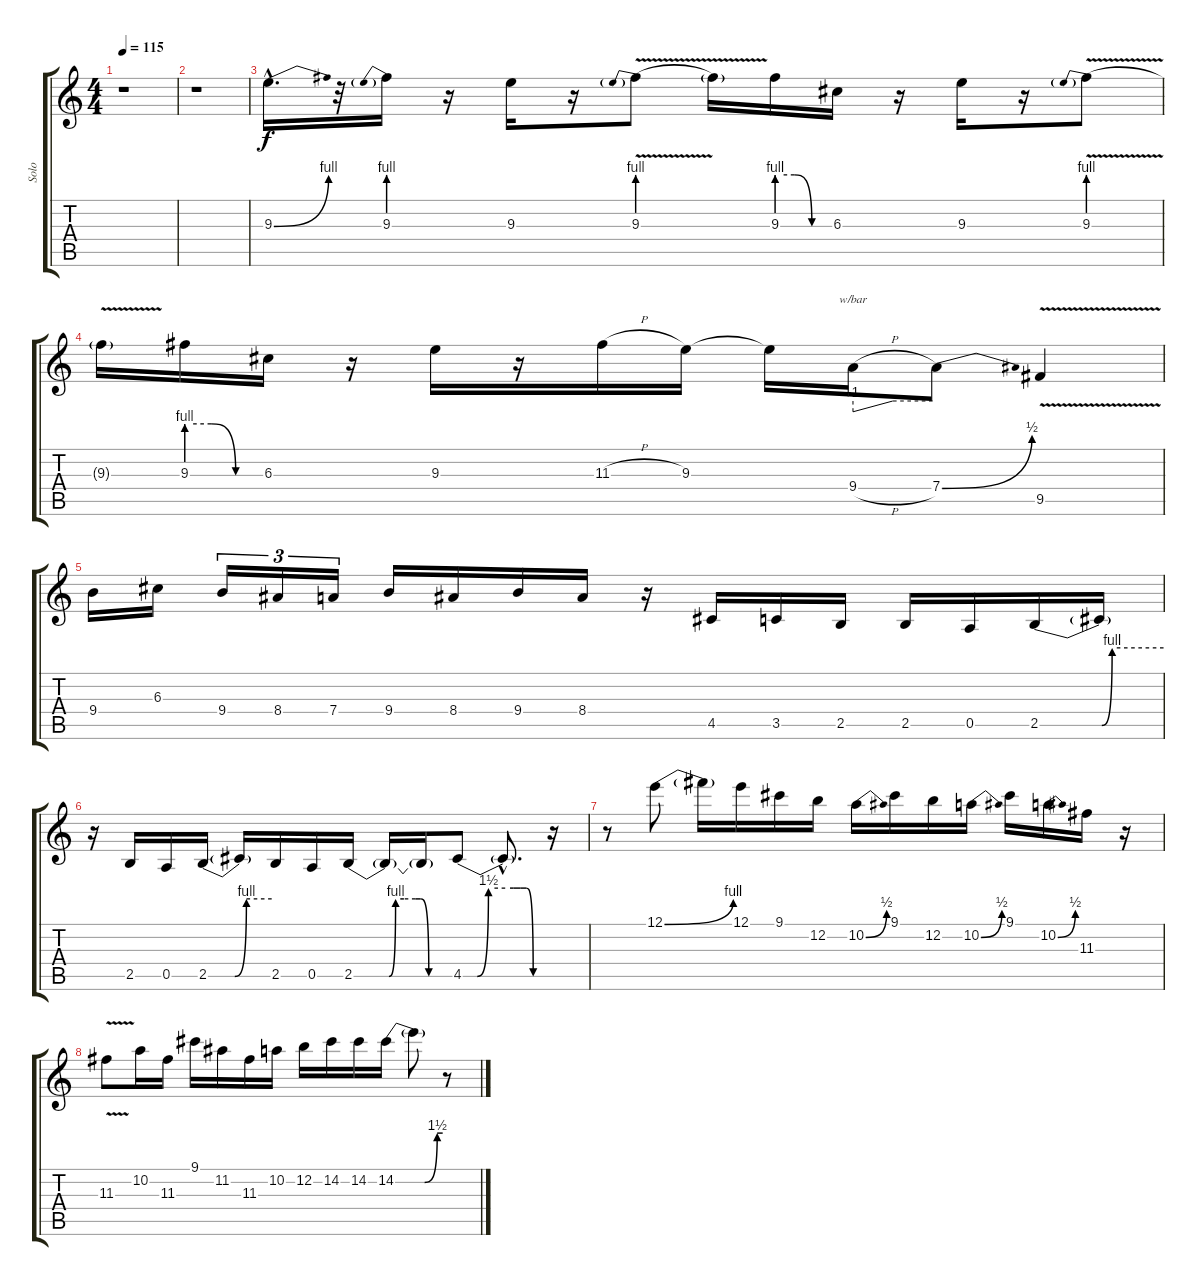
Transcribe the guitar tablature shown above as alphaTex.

\track ("Solo" "Solo") {instrument distortionguitar}
\staff {score tabs}
\tuning (E4 B3 G3 D3 A2 E2) {hide}
\ts (4 4)
\tempo 115
\clef g2
\ks c
r.1{dy f instrument distortionguitar} |
r.1 |
9.3{be (bend 0 0 60 4) hac}.16{d} r.32 9.3{be (prebend 0 4 60 4)}.16 r.16 9.3.16 r.16 9.3{be (prebend 0 4 60 4) v}.8 9.3{t}.16 9.3{be (custom 0 4 20 4 40 0 60 0)}.16 6.3.16 r.16 9.3.16 r.16 9.3{be (prebend 0 4 60 4) v}.8 |
9.3{t}.16 9.3{be (custom 0 4 20 4 40 0 60 0)}.16 6.3.16 r.16 9.3.16 r.16 11.3{h}.16 9.3.16 9.3{t}.16 9.4{h}.16{tbe (custom default 0 -4 30 0 60 0)} 7.4{be (bend 0 0 60 2)}.8 9.5{v}.4 |
9.4.16 6.3.16 9.4.16{tu (3 2)} 8.4.16{tu (3 2)} 7.4.16{tu (3 2)} 9.4.16 8.4.16 9.4.16 8.4.16 r.16 4.5.16 3.5.16 2.5.16 2.5.16 0.5.16 2.5{be (custom 0 0 30 0 35 4 60 4)}.16 2.5{t}.16 |
r.16 2.5.16 0.5.16 2.5{be (custom 0 0 25 0 36 4 60 4)}.16 2.5{t}.16 2.5.16 0.5.16 2.5{be (custom 0 0 21 0 25 4 30 4 37 4 40 4 45 0 60 0)}.16 2.5{t}.16 2.5{t}.16 4.5{be (custom 0 0 10 0 18 6 30 6 36 6 41 6 45 6 50 0 60 0)}.8 4.5{hac t}.8{d} r.16 |
r.8 12.1{be (bend 0 0 60 4)}.8 12.1{t}.16 12.1.16 9.1.16 12.2.16 10.2{be (bend 0 0 60 2)}.16 9.1.16 12.2.16 10.2{be (bend 0 0 60 2)}.16 9.1.16 10.2{be (bend 0 0 60 2)}.16 11.3.16 r.16 |
11.3{v}.8 10.2.16 11.3.16 9.1.16 11.2.16 11.3.16 10.2.16 12.2.16 14.2.16 14.2.16 14.2{be (custom 0 0 18 0 30 0 37 0 53 6 60 6)}.16 14.2{t}.8 r.8
